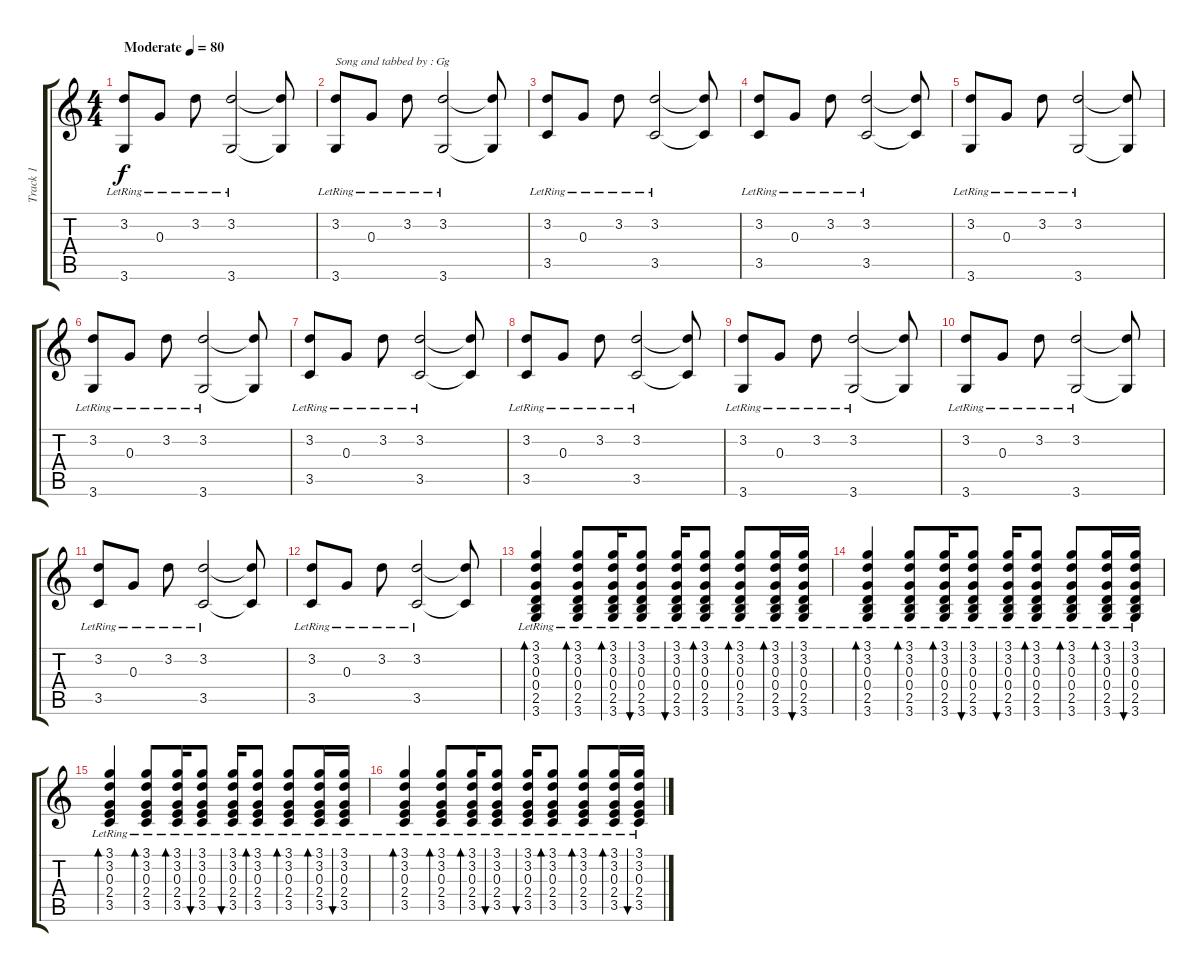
\track ("Track 1" "Track 1") {instrument acousticguitarsteel}
\staff {score tabs}
\tuning (E4 B3 G3 D3 A2 E2) {hide}
\ts (4 4)
\tempo (80 "Moderate")
\clef g2
\ks c
(3.2{lr} 3.6{lr}).8{dy f instrument acousticguitarsteel} 0.3{lr}.8 3.2{lr}.8 (3.2{lr} 3.6{lr}).2 (3.2{t} 3.6{t}).8 |
(3.2{lr} 3.6{lr}).8{txt "Song and tabbed by : Gg"} 0.3{lr}.8 3.2{lr}.8 (3.2{lr} 3.6{lr}).2 (3.2{t} 3.6{t}).8 |
(3.2{lr} 3.5{lr}).8 0.3{lr}.8 3.2{lr}.8 (3.2{lr} 3.5{lr}).2 (3.2{t} 3.5{t}).8 |
(3.2{lr} 3.5{lr}).8 0.3{lr}.8 3.2{lr}.8 (3.2{lr} 3.5{lr}).2 (3.2{t} 3.5{t}).8 |
(3.2{lr} 3.6{lr}).8 0.3{lr}.8 3.2{lr}.8 (3.2{lr} 3.6{lr}).2 (3.2{t} 3.6{t}).8 |
(3.2{lr} 3.6{lr}).8 0.3{lr}.8 3.2{lr}.8 (3.2{lr} 3.6{lr}).2 (3.2{t} 3.6{t}).8 |
(3.2{lr} 3.5{lr}).8 0.3{lr}.8 3.2{lr}.8 (3.2{lr} 3.5{lr}).2 (3.2{t} 3.5{t}).8 |
(3.2{lr} 3.5{lr}).8 0.3{lr}.8 3.2{lr}.8 (3.2{lr} 3.5{lr}).2 (3.2{t} 3.5{t}).8 |
(3.2{lr} 3.6{lr}).8 0.3{lr}.8 3.2{lr}.8 (3.2{lr} 3.6{lr}).2 (3.2{t} 3.6{t}).8 |
(3.2{lr} 3.6{lr}).8 0.3{lr}.8 3.2{lr}.8 (3.2{lr} 3.6{lr}).2 (3.2{t} 3.6{t}).8 |
(3.2{lr} 3.5{lr}).8 0.3{lr}.8 3.2{lr}.8 (3.2{lr} 3.5{lr}).2 (3.2{t} 3.5{t}).8 |
(3.2{lr} 3.5{lr}).8 0.3{lr}.8 3.2{lr}.8 (3.2{lr} 3.5{lr}).2 (3.2{t} 3.5{t}).8 |
(3.1{lr} 3.2{lr} 0.3{lr} 0.4{lr} 2.5{lr} 3.6{lr}).4{bd 30} (3.1{lr} 3.2{lr} 0.3{lr} 0.4{lr} 2.5{lr} 3.6{lr}).8{bd 30} (3.1{lr} 3.2{lr} 0.3{lr} 0.4{lr} 2.5{lr} 3.6{lr}).16{bd 30} (3.1{lr} 3.2{lr} 0.3{lr} 0.4{lr} 2.5{lr} 3.6{lr}).8{bu 30} (3.1{lr} 3.2{lr} 0.3{lr} 0.4{lr} 2.5{lr} 3.6{lr}).16{bu 30} (3.1{lr} 3.2{lr} 0.3{lr} 0.4{lr} 2.5{lr} 3.6{lr}).8{bd 30} (3.1{lr} 3.2{lr} 0.3{lr} 0.4{lr} 2.5{lr} 3.6{lr}).8{bd 30} (3.1{lr} 3.2{lr} 0.3{lr} 0.4{lr} 2.5{lr} 3.6{lr}).16{bd 30} (3.1{lr} 3.2{lr} 0.3{lr} 0.4{lr} 2.5{lr} 3.6{lr}).16{bu 30} |
(3.1{lr} 3.2{lr} 0.3{lr} 0.4{lr} 2.5{lr} 3.6{lr}).4{bd 30} (3.1{lr} 3.2{lr} 0.3{lr} 0.4{lr} 2.5{lr} 3.6{lr}).8{bd 30} (3.1{lr} 3.2{lr} 0.3{lr} 0.4{lr} 2.5{lr} 3.6{lr}).16{bd 30} (3.1{lr} 3.2{lr} 0.3{lr} 0.4{lr} 2.5{lr} 3.6{lr}).8{bu 30} (3.1{lr} 3.2{lr} 0.3{lr} 0.4{lr} 2.5{lr} 3.6{lr}).16{bu 30} (3.1{lr} 3.2{lr} 0.3{lr} 0.4{lr} 2.5{lr} 3.6{lr}).8{bd 30} (3.1{lr} 3.2{lr} 0.3{lr} 0.4{lr} 2.5{lr} 3.6{lr}).8{bd 30} (3.1{lr} 3.2{lr} 0.3{lr} 0.4{lr} 2.5{lr} 3.6{lr}).16{bd 30} (3.1{lr} 3.2{lr} 0.3{lr} 0.4{lr} 2.5{lr} 3.6{lr}).16{bu 30} |
(3.1{lr} 3.2{lr} 0.3{lr} 2.4{lr} 3.5{lr}).4{bd 30} (3.1{lr} 3.2{lr} 0.3{lr} 2.4{lr} 3.5{lr}).8{bd 30} (3.1{lr} 3.2{lr} 0.3{lr} 2.4{lr} 3.5{lr}).16{bd 30} (3.1{lr} 3.2{lr} 0.3{lr} 2.4{lr} 3.5{lr}).8{bu 30} (3.1{lr} 3.2{lr} 0.3{lr} 2.4{lr} 3.5{lr}).16{bu 30} (3.1{lr} 3.2{lr} 0.3{lr} 2.4{lr} 3.5{lr}).8{bd 30} (3.1{lr} 3.2{lr} 0.3{lr} 2.4{lr} 3.5{lr}).8{bd 30} (3.1{lr} 3.2{lr} 0.3{lr} 2.4{lr} 3.5{lr}).16{bd 30} (3.1{lr} 3.2{lr} 0.3{lr} 2.4{lr} 3.5{lr}).16{bu 30} |
(3.1{lr} 3.2{lr} 0.3{lr} 2.4{lr} 3.5{lr}).4{bd 30} (3.1{lr} 3.2{lr} 0.3{lr} 2.4{lr} 3.5{lr}).8{bd 30} (3.1{lr} 3.2{lr} 0.3{lr} 2.4{lr} 3.5{lr}).16{bd 30} (3.1{lr} 3.2{lr} 0.3{lr} 2.4{lr} 3.5{lr}).8{bu 30} (3.1{lr} 3.2{lr} 0.3{lr} 2.4{lr} 3.5{lr}).16{bu 30} (3.1{lr} 3.2{lr} 0.3{lr} 2.4{lr} 3.5{lr}).8{bd 30} (3.1{lr} 3.2{lr} 0.3{lr} 2.4{lr} 3.5{lr}).8{bd 30} (3.1{lr} 3.2{lr} 0.3{lr} 2.4{lr} 3.5{lr}).16{bd 30} (3.1{lr} 3.2{lr} 0.3{lr} 2.4{lr} 3.5{lr}).16{bu 30}
